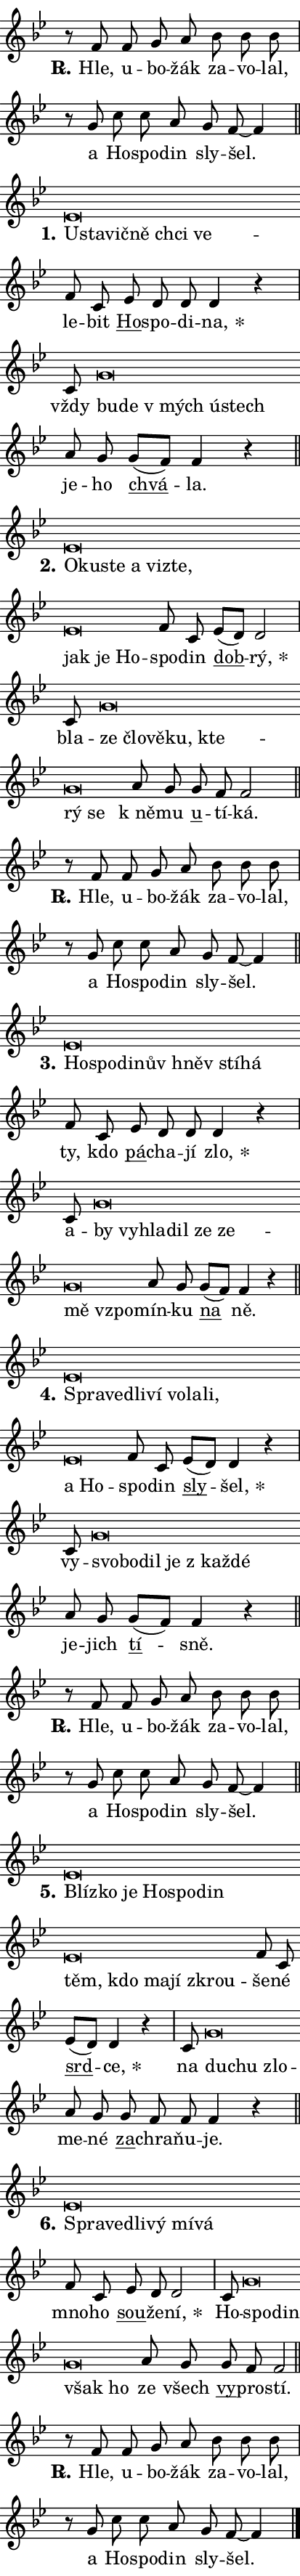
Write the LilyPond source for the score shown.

\version "2.22.1"
\header { tagline = "" }
\paper {
  indent = 0\cm
  top-margin = 0\cm
  right-margin = 0\cm
  bottom-margin = 0\cm
  left-margin = 0\cm
  paper-width = 7\cm
  page-breaking = #ly:one-page-breaking
  system-system-spacing.basic-distance = #11
  score-system-spacing.basic-distance = #11
  ragged-last = ##f
}


%% Author: Thomas Morley
%% https://lists.gnu.org/archive/html/lilypond-user/2020-05/msg00002.html
#(define (line-position grob)
"Returns position of @var[grob} in current system:
   @code{'start}, if at first time-step
   @code{'end}, if at last time-step
   @code{'middle} otherwise
"
  (let* ((col (ly:item-get-column grob))
         (ln (ly:grob-object col 'left-neighbor))
         (rn (ly:grob-object col 'right-neighbor))
         (col-to-check-left (if (ly:grob? ln) ln col))
         (col-to-check-right (if (ly:grob? rn) rn col))
         (break-dir-left
           (and
             (ly:grob-property col-to-check-left 'non-musical #f)
             (ly:item-break-dir col-to-check-left)))
         (break-dir-right
           (and
             (ly:grob-property col-to-check-right 'non-musical #f)
             (ly:item-break-dir col-to-check-right))))
        (cond ((eqv? 1 break-dir-left) 'start)
              ((eqv? -1 break-dir-right) 'end)
              (else 'middle))))

#(define (tranparent-at-line-position vctor)
  (lambda (grob)
  "Relying on @code{line-position} select the relevant enry from @var{vctor}.
Used to determine transparency,"
    (case (line-position grob)
      ((end) (not (vector-ref vctor 0)))
      ((middle) (not (vector-ref vctor 1)))
      ((start) (not (vector-ref vctor 2))))))

noteHeadBreakVisibility =
#(define-music-function (break-visibility)(vector?)
"Makes @code{NoteHead}s transparent relying on @var{break-visibility}"
#{
  \override NoteHead.transparent =
    #(tranparent-at-line-position break-visibility)
#})

#(define delete-ledgers-for-transparent-note-heads
  (lambda (grob)
    "Reads whether a @code{NoteHead} is transparent.
If so this @code{NoteHead} is removed from @code{'note-heads} from
@var{grob}, which is supposed to be @code{LedgerLineSpanner}.
As a result ledgers are not printed for this @code{NoteHead}"
    (let* ((nhds-array (ly:grob-object grob 'note-heads))
           (nhds-list
             (if (ly:grob-array? nhds-array)
                 (ly:grob-array->list nhds-array)
                 '()))
           ;; Relies on the transparent-property being done before
           ;; Staff.LedgerLineSpanner.after-line-breaking is executed.
           ;; This is fragile ...
           (to-keep
             (remove
               (lambda (nhd)
                 (ly:grob-property nhd 'transparent #f))
               nhds-list)))
      ;; TODO find a better method to iterate over grob-arrays, similiar
      ;; to filter/remove etc for lists
      ;; For now rebuilt from scratch
      (set! (ly:grob-object grob 'note-heads)  '())
      (for-each
        (lambda (nhd)
          (ly:pointer-group-interface::add-grob grob 'note-heads nhd))
        to-keep))))

hideNotes = {
  \noteHeadBreakVisibility #begin-of-line-visible
}
unHideNotes = {
  \noteHeadBreakVisibility #all-visible
}

% work-around for resetting accidentals
% https://lilypond.org/doc/v2.23/Documentation/notation/displaying-rhythms#unmetered-music
cadenzaMeasure = {
  \cadenzaOff
  \partial 1024 s1024
  \cadenzaOn
}

#(define-markup-command (accent layout props text) (markup?)
  "Underline accented syllable"
  (interpret-markup layout props
    #{\markup \override #'(offset . 4.3) \underline { #text }#}))

responsum = \markup \concat {
  "R" \hspace #-1.05 \path #0.1 #'((moveto 0 0.07) (lineto 0.9 0.8)) \hspace #0.05 "."
}

\layout {
    \context {
        \Staff
        \remove "Time_signature_engraver"
        \override LedgerLineSpanner.after-line-breaking = #delete-ledgers-for-transparent-note-heads
    }
    \context {
        \Voice {
            \override NoteHead.output-attributes = #'((class . "notehead"))
            \override Hairpin.height = #0.55
        }
    }
    \context {
        \Lyrics {
            \override StanzaNumber.output-attributes = #'((class . "stanzanumber"))
            \override LyricSpace.minimum-distance = #0.9
            \override LyricText.font-name = #"TeX Gyre Schola"
            \override LyricText.font-size = 1
            \override StanzaNumber.font-name = #"TeX Gyre Schola Bold"
            \override StanzaNumber.font-size = 1
        }
    }
}

% magnetic-lyrics.ily
%
%   written by
%     Jean Abou Samra <jean@abou-samra.fr>
%     Werner Lemberg <wl@gnu.org>
%
%   adapted by
%     Jiri Hon <jiri.hon@gmail.com>
%
% Version 2022-Apr-15

% https://www.mail-archive.com/lilypond-user@gnu.org/msg149350.html

#(define (Left_hyphen_pointer_engraver context)
   "Collect syllable-hyphen-syllable occurrences in lyrics and store
them in properties.  This engraver only looks to the left.  For
example, if the lyrics input is @code{foo -- bar}, it does the
following.

@itemize @bullet
@item
Set the @code{text} property of the @code{LyricHyphen} grob between
@q{foo} and @q{bar} to @code{foo}.

@item
Set the @code{left-hyphen} property of the @code{LyricText} grob with
text @q{foo} to the @code{LyricHyphen} grob between @q{foo} and
@q{bar}.
@end itemize

Use this auxiliary engraver in combination with the
@code{lyric-@/text::@/apply-@/magnetic-@/offset!} hook."
   (let ((hyphen #f)
         (text #f))
     (make-engraver
      (acknowledgers
       ((lyric-syllable-interface engraver grob source-engraver)
        (set! text grob)))
      (end-acknowledgers
       ((lyric-hyphen-interface engraver grob source-engraver)
        ;(when (not (grob::has-interface grob 'lyric-space-interface))
          (set! hyphen grob)));)
      ((stop-translation-timestep engraver)
       (when (and text hyphen)
         (ly:grob-set-object! text 'left-hyphen hyphen))
       (set! text #f)
       (set! hyphen #f)))))

#(define (lyric-text::apply-magnetic-offset! grob)
   "If the space between two syllables is less than the value in
property @code{LyricText@/.details@/.squash-threshold}, move the right
syllable to the left so that it gets concatenated with the left
syllable.

Use this function as a hook for
@code{LyricText@/.after-@/line-@/breaking} if the
@code{Left_@/hyphen_@/pointer_@/engraver} is active."
   (let ((hyphen (ly:grob-object grob 'left-hyphen #f)))
     (when hyphen
       (let ((left-text (ly:spanner-bound hyphen LEFT)))
         (when (grob::has-interface left-text 'lyric-syllable-interface)
           (let* ((common (ly:grob-common-refpoint grob left-text X))
                  (this-x-ext (ly:grob-extent grob common X))
                  (left-x-ext
                   (begin
                     ;; Trigger magnetism for left-text.
                     (ly:grob-property left-text 'after-line-breaking)
                     (ly:grob-extent left-text common X)))
                  ;; `delta` is the gap width between two syllables.
                  (delta (- (interval-start this-x-ext)
                            (interval-end left-x-ext)))
                  (details (ly:grob-property grob 'details))
                  (threshold (assoc-get 'squash-threshold details 0.2)))
             (when (< delta threshold)
               (let* (;; We have to manipulate the input text so that
                      ;; ligatures crossing syllable boundaries are not
                      ;; disabled.  For languages based on the Latin
                      ;; script this is essentially a beautification.
                      ;; However, for non-Western scripts it can be a
                      ;; necessity.
                      (lt (ly:grob-property left-text 'text))
                      (rt (ly:grob-property grob 'text))
                      (is-space (grob::has-interface hyphen 'lyric-space-interface))
                      (space (if is-space " " ""))
                      (space-markup (grob-interpret-markup grob " "))
                      (space-size (interval-length (ly:stencil-extent space-markup X)))
                      (extra-delta (if is-space space-size 0))
                      ;; Append new syllable.
                      (ltrt-space (if (and (string? lt) (string? rt))
                                (string-append lt space rt)
                                (make-concat-markup (list lt space rt))))
                      ;; Right-align `ltrt` to the right side.
                      (ltrt-space-markup (grob-interpret-markup
                               grob
                               (make-translate-markup
                                (cons (interval-length this-x-ext) 0)
                                (make-right-align-markup ltrt-space)))))
                 (begin
                   ;; Don't print `left-text`.
                   (ly:grob-set-property! left-text 'stencil #f)
                   ;; Set text and stencil (which holds all collected
                   ;; syllables so far) and shift it to the left.
                   (ly:grob-set-property! grob 'text ltrt-space)
                   (ly:grob-set-property! grob 'stencil ltrt-space-markup)
                   (ly:grob-translate-axis! grob (- (- delta extra-delta)) X))))))))))


#(define (lyric-hyphen::displace-bounds-first grob)
   ;; Make very sure this callback isn't triggered too early.
   (let ((left (ly:spanner-bound grob LEFT))
         (right (ly:spanner-bound grob RIGHT)))
     (ly:grob-property left 'after-line-breaking)
     (ly:grob-property right 'after-line-breaking)
     (ly:lyric-hyphen::print grob)))

squashThreshold = #0.4

\layout {
  \context {
    \Lyrics
    \consists #Left_hyphen_pointer_engraver
    \override LyricText.after-line-breaking =
      #lyric-text::apply-magnetic-offset!
    \override LyricHyphen.stencil = #lyric-hyphen::displace-bounds-first
    \override LyricText.details.squash-threshold = \squashThreshold
    \override LyricHyphen.minimum-distance = 0
    \override LyricHyphen.minimum-length = \squashThreshold
  }
}

squash = \override LyricText.details.squash-threshold = 9999
unSquash = \override LyricText.details.squash-threshold = \squashThreshold

left = \override LyricText.self-alignment-X = #LEFT
unLeft = \revert LyricText.self-alignment-X

starOffset = #(lambda (grob) 
                (let ((x_offset (ly:self-alignment-interface::aligned-on-x-parent grob)))
                  (if (= x_offset 0) 0 (+ x_offset 1.2))))

star = #(define-music-function (syllable)(string?)
"Append star separator at the end of a syllable"
#{
  \once \override LyricText.X-offset = #starOffset
  \lyricmode { \markup {
    #syllable
    \override #'((font-name . "TeX Gyre Schola Bold")) \hspace #0.2 \lower #0.65 \larger "*"
  } }
#})

starAccent = #(define-music-function (syllable)(string?)
"Append star separator at the end of a syllable and make accent"
#{
  \once \override LyricText.X-offset = #starOffset
  \lyricmode { \markup {
    \accent #syllable
    \override #'((font-name . "TeX Gyre Schola Bold")) \hspace #0.2 \lower #0.65 \larger "*"
  } }
#})

breath = #(define-music-function (syllable)(string?)
"Append breathing indicator at the end of a syllable"
#{
  \lyricmode { \markup { #syllable "+" } }
#})

optionalBreath = #(define-music-function (syllable)(string?)
"Append optional breathing indicator at the end of a syllable"
#{
  \lyricmode { \markup { #syllable "(+)" } }
#})


\score {
    <<
        \new Voice = "melody" { \cadenzaOn \key bes \major \relative { r8 f' f g a bes bes bes \cadenzaMeasure \bar "|" r g c c a g f~ f4 \cadenzaMeasure \bar "||" \break }
\relative { es'\breve*1/16 \hideNotes \breve*1/16 \bar "" \breve*1/16 \bar "" \breve*1/16 \bar "" \breve*1/16 \breve*1/16 \bar "" \unHideNotes f8 c \bar "" es d d d4 r \cadenzaMeasure \bar "|" c8 g'\breve*1/16 \hideNotes \breve*1/16 \bar "" \breve*1/16 \bar "" \breve*1/16 \breve*1/16 \bar "" \unHideNotes a8 g \bar "" g[( f)] f4 r \cadenzaMeasure \bar "||" \break }
\relative { es'\breve*1/16 \hideNotes \breve*1/16 \bar "" \breve*1/16 \bar "" \breve*1/16 \bar "" \breve*1/16 \bar "" \breve*1/16 \bar "" \breve*1/16 \bar "" \breve*1/16 \breve*1/16 \bar "" \unHideNotes f8 c \bar "" es[( d)] d2 \cadenzaMeasure \bar "|" c8 g'\breve*1/16 \hideNotes \breve*1/16 \bar "" \breve*1/16 \bar "" \breve*1/16 \bar "" \breve*1/16 \bar "" \breve*1/16 \breve*1/16 \bar "" \unHideNotes a8 g \bar "" g f f2 \cadenzaMeasure \bar "||" \break }
\relative { r8 f' f g a bes bes bes \cadenzaMeasure \bar "|" r g c c a g f~ f4 \cadenzaMeasure \bar "||" \break }
\relative { es'\breve*1/16 \hideNotes \breve*1/16 \bar "" \breve*1/16 \bar "" \breve*1/16 \bar "" \breve*1/16 \bar "" \breve*1/16 \breve*1/16 \bar "" \unHideNotes f8 c \bar "" es d d d4 r \cadenzaMeasure \bar "|" c8 g'\breve*1/16 \hideNotes \breve*1/16 \bar "" \breve*1/16 \bar "" \breve*1/16 \bar "" \breve*1/16 \bar "" \breve*1/16 \bar "" \breve*1/16 \breve*1/16 \bar "" \unHideNotes a8 g \bar "" g[( f)] f4 r \cadenzaMeasure \bar "||" \break }
\relative { es'\breve*1/16 \hideNotes \breve*1/16 \bar "" \breve*1/16 \bar "" \breve*1/16 \bar "" \breve*1/16 \bar "" \breve*1/16 \bar "" \breve*1/16 \bar "" \breve*1/16 \breve*1/16 \bar "" \unHideNotes f8 c \bar "" es[( d)] d4 r \cadenzaMeasure \bar "|" c8 g'\breve*1/16 \hideNotes \breve*1/16 \bar "" \breve*1/16 \bar "" \breve*1/16 \bar "" \breve*1/16 \breve*1/16 \bar "" \unHideNotes a8 g \bar "" g[( f)] f4 r \cadenzaMeasure \bar "||" \break }
\relative { r8 f' f g a bes bes bes \cadenzaMeasure \bar "|" r g c c a g f~ f4 \cadenzaMeasure \bar "||" \break }
\relative { es'\breve*1/16 \hideNotes \breve*1/16 \bar "" \breve*1/16 \bar "" \breve*1/16 \bar "" \breve*1/16 \bar "" \breve*1/16 \bar "" \breve*1/16 \bar "" \breve*1/16 \bar "" \breve*1/16 \bar "" \breve*1/16 \breve*1/16 \bar "" \unHideNotes f8 c \bar "" es[( d)] d4 r \cadenzaMeasure \bar "|" c8 g'\breve*1/16 \hideNotes \breve*1/16 \breve*1/16 \bar "" \unHideNotes a8 g \bar "" g f f f4 r \cadenzaMeasure \bar "||" \break }
\relative { es'\breve*1/16 \hideNotes \breve*1/16 \bar "" \breve*1/16 \bar "" \breve*1/16 \bar "" \breve*1/16 \breve*1/16 \bar "" \unHideNotes f8 c \bar "" es d d2 \cadenzaMeasure \bar "|" c8 g'\breve*1/16 \hideNotes \breve*1/16 \bar "" \breve*1/16 \breve*1/16 \bar "" \unHideNotes a8 g \bar "" g f f2 \cadenzaMeasure \bar "||" \break }
\relative { r8 f' f g a bes bes bes \cadenzaMeasure \bar "|" r g c c a g f~ f4 \cadenzaMeasure \bar "||" \break } \bar "|." }
        \new Lyrics \lyricsto "melody" { \lyricmode { \set stanza = \responsum
Hle, u -- bo -- žák za -- vo -- lal, a Ho -- spo -- din sly -- šel.
\set stanza = "1."
\left U -- \squash sta -- vič -- ně chci ve -- \unLeft \unSquash le -- bit \markup \accent Ho -- spo -- di -- \star na, vždy \left bu -- \squash de "v mých" ú -- stech \unLeft \unSquash je -- ho \markup \accent chvá -- la.
\set stanza = "2."
\left O -- \squash ku -- ste a vi -- zte, jak je Ho -- \unLeft \unSquash spo -- din \markup \accent dob -- \star rý, bla -- \left ze \squash člo -- vě -- ku, kte -- rý se \unLeft \unSquash "k ně" -- mu \markup \accent u -- tí -- ká.
\set stanza = \responsum
Hle, u -- bo -- žák za -- vo -- lal, a Ho -- spo -- din sly -- šel.
\set stanza = "3."
\left Ho -- \squash spo -- di -- nův hněv stí -- há \unLeft \unSquash ty, kdo \markup \accent pá -- cha -- jí \star zlo, a -- \left by \squash vy -- hla -- dil ze ze -- mě vzpo -- \unLeft \unSquash mín -- ku \markup \accent na ně.
\set stanza = "4."
\left Spra -- \squash ve -- dli -- ví vo -- la -- li, a Ho -- \unLeft \unSquash spo -- din \markup \accent sly -- \star šel, vy -- \left svo -- \squash bo -- dil je "z kaž" -- dé \unLeft \unSquash je -- jich \markup \accent tí -- sně.
\set stanza = \responsum
Hle, u -- bo -- žák za -- vo -- lal, a Ho -- spo -- din sly -- šel.
\set stanza = "5."
\left Blíz -- \squash ko je Ho -- spo -- din těm, kdo ma -- jí zkrou -- \unLeft \unSquash še -- né \markup \accent srd -- \star ce, na \left du -- \squash chu zlo -- \unLeft \unSquash me -- né \markup \accent za -- chra -- ňu -- je.
\set stanza = "6."
\left Spra -- \squash ve -- dli -- vý mí -- vá \unLeft \unSquash mno -- ho \markup \accent sou -- že -- \star ní, Ho -- \left spo -- \squash din však ho \unLeft \unSquash ze všech \markup \accent vy -- pro -- stí.
\set stanza = \responsum
Hle, u -- bo -- žák za -- vo -- lal, a Ho -- spo -- din sly -- šel. } }
    >>
    \layout {}
}
